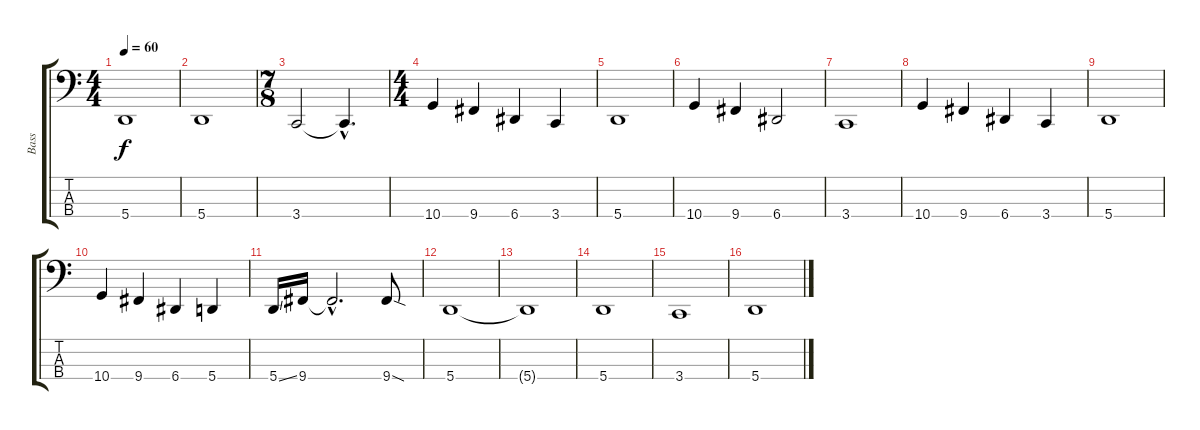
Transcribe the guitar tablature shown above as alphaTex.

\track ("Bass" "Bass") {instrument fretlessbass}
\staff {score tabs}
\tuning (D2 A1 E1 A0) {hide}
\ts (4 4)
\tempo 60
\clef f4
\ks c
5.4{t}.1{dy f} |
5.4.1 |
\ts (7 8)
3.4.2 3.4{hac t}.4{d} |
\ts (4 4)
10.4.4 9.4.4 6.4.4 3.4.4 |
5.4.1 |
10.4.4 9.4.4 6.4.2 |
3.4.1 |
10.4.4 9.4.4 6.4.4 3.4.4 |
5.4.1 |
10.4.4 9.4.4 6.4.4 5.4.4 |
5.4{ss}.16 9.4.16 9.4{hac t}.2{d} 9.4{sod}.8 |
5.4.1 |
5.4{t}.1 |
5.4.1 |
3.4.1 |
5.4.1
